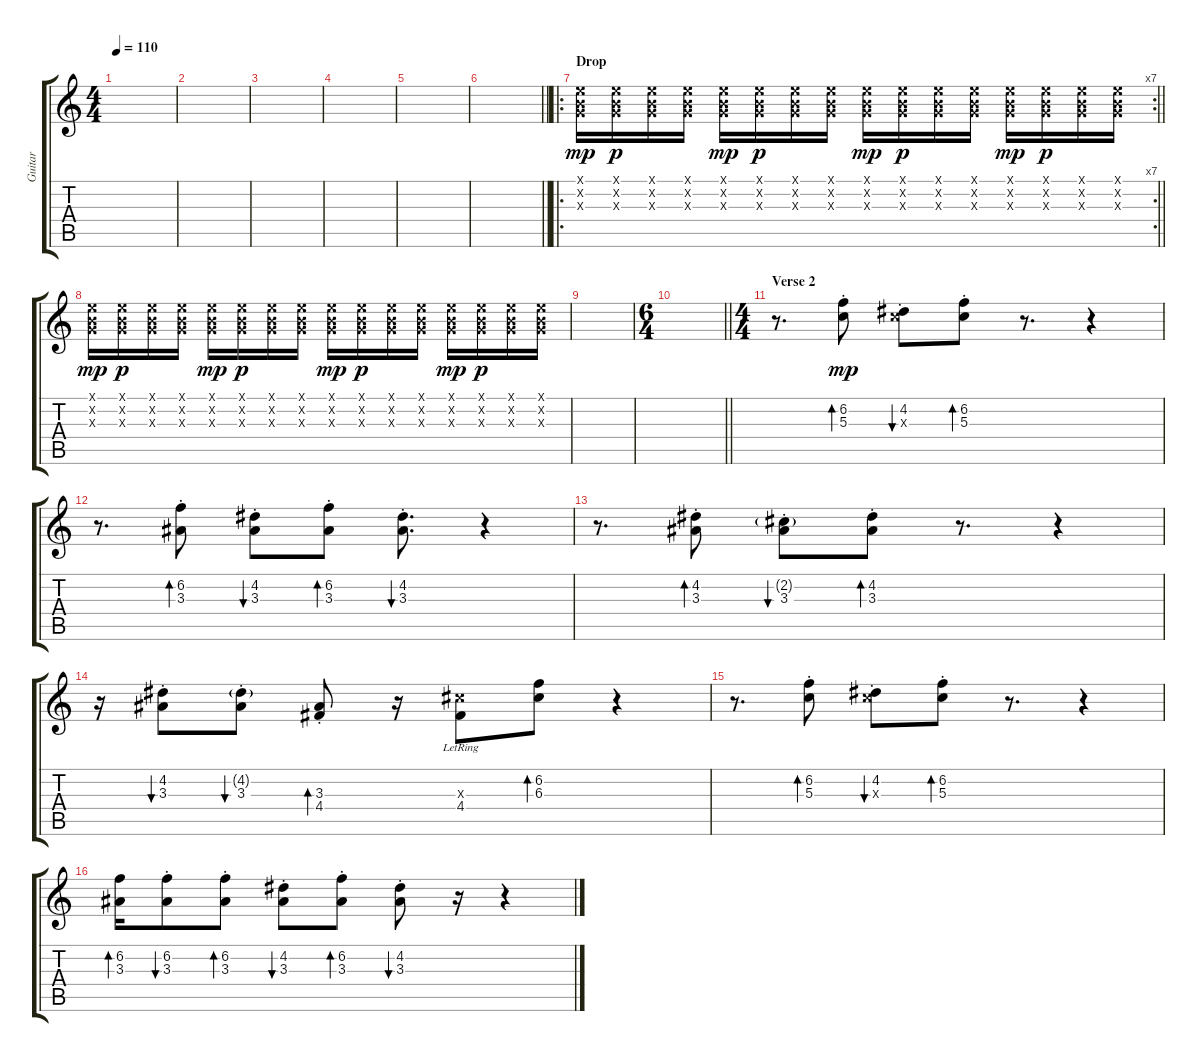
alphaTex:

\track ("Guitar" "Guitar") {instrument electricguitarmuted}
\staff {score tabs}
\tuning (E4 B3 G3 D3 A2 E2) {hide}
\ts (4 4)
\tempo 110
\clef g2
\ks c
|
|
|
|
|
\barLineRight lightlight
|
\ro
\rc 7
\section ("" "Drop")
\barLineRight lightlight
(0.1{x} 0.2{x} 0.3{x}).16{dy mp} (0.1{x} 0.2{x} 0.3{x}).16{dy p} (0.1{x} 0.2{x} 0.3{x}).16 (0.1{x} 0.2{x} 0.3{x}).16 (0.1{x} 0.2{x} 0.3{x}).16{dy mp} (0.1{x} 0.2{x} 0.3{x}).16{dy p} (0.1{x} 0.2{x} 0.3{x}).16 (0.1{x} 0.2{x} 0.3{x}).16 (0.1{x} 0.2{x} 0.3{x}).16{dy mp} (0.1{x} 0.2{x} 0.3{x}).16{dy p} (0.1{x} 0.2{x} 0.3{x}).16 (0.1{x} 0.2{x} 0.3{x}).16 (0.1{x} 0.2{x} 0.3{x}).16{dy mp} (0.1{x} 0.2{x} 0.3{x}).16{dy p} (0.1{x} 0.2{x} 0.3{x}).16 (0.1{x} 0.2{x} 0.3{x}).16 |
(0.1{x} 0.2{x} 0.3{x}).16{dy mp} (0.1{x} 0.2{x} 0.3{x}).16{dy p} (0.1{x} 0.2{x} 0.3{x}).16 (0.1{x} 0.2{x} 0.3{x}).16 (0.1{x} 0.2{x} 0.3{x}).16{dy mp} (0.1{x} 0.2{x} 0.3{x}).16{dy p} (0.1{x} 0.2{x} 0.3{x}).16 (0.1{x} 0.2{x} 0.3{x}).16 (0.1{x} 0.2{x} 0.3{x}).16{dy mp} (0.1{x} 0.2{x} 0.3{x}).16{dy p} (0.1{x} 0.2{x} 0.3{x}).16 (0.1{x} 0.2{x} 0.3{x}).16 (0.1{x} 0.2{x} 0.3{x}).16{dy mp} (0.1{x} 0.2{x} 0.3{x}).16{dy p} (0.1{x} 0.2{x} 0.3{x}).16 (0.1{x} 0.2{x} 0.3{x}).16 |
|
\ts (6 4)
\barLineRight lightlight
|
\ts (4 4)
\section ("" "Verse 2")
r.8{d} (6.2{st} 5.3{st}).8{bd 60 dy mp} (4.2{st} 5.3{st x}).8{bu 60} (6.2{st} 5.3{st}).8{bd 60} r.8{d} r.4 |
r.8{d} (6.2{st} 3.3{st}).8{bd 60} (4.2{st} 3.3{st}).8{bu 60} (6.2{st} 3.3{st}).8{bd 60} (4.2{st} 3.3{st}).8{d bu 60} r.4 |
r.8{d} (4.2{st} 3.3{st}).8{bd 60} (2.2{g st} 3.3{st}).8{bu 60} (4.2{st} 3.3{st}).8{bd 60} r.8{d} r.4 |
r.16 (4.2{st} 3.3{st}).8{bu 60} (4.2{g st} 3.3{st}).8{bu 60} (3.3{st} 4.4).8{bd 60} r.16 (6.3{x} 4.4{lr}).8 (6.2 6.3).8{bd 60} r.4 |
r.8{d} (6.2{st} 5.3{st}).8{bd 60} (4.2{st} 5.3{st x}).8{bu 60} (6.2{st} 5.3{st}).8{bd 60} r.8{d} r.4 |
(6.2 3.3).16{bd 60} (6.2{st} 3.3{st}).8{bu 60} (6.2{st} 3.3{st}).8{bd 60} (4.2{st} 3.3{st}).8{bu 60} (6.2{st} 3.3{st}).8{bd 60} (4.2{st} 3.3{st}).8{bu 60} r.16 r.4
